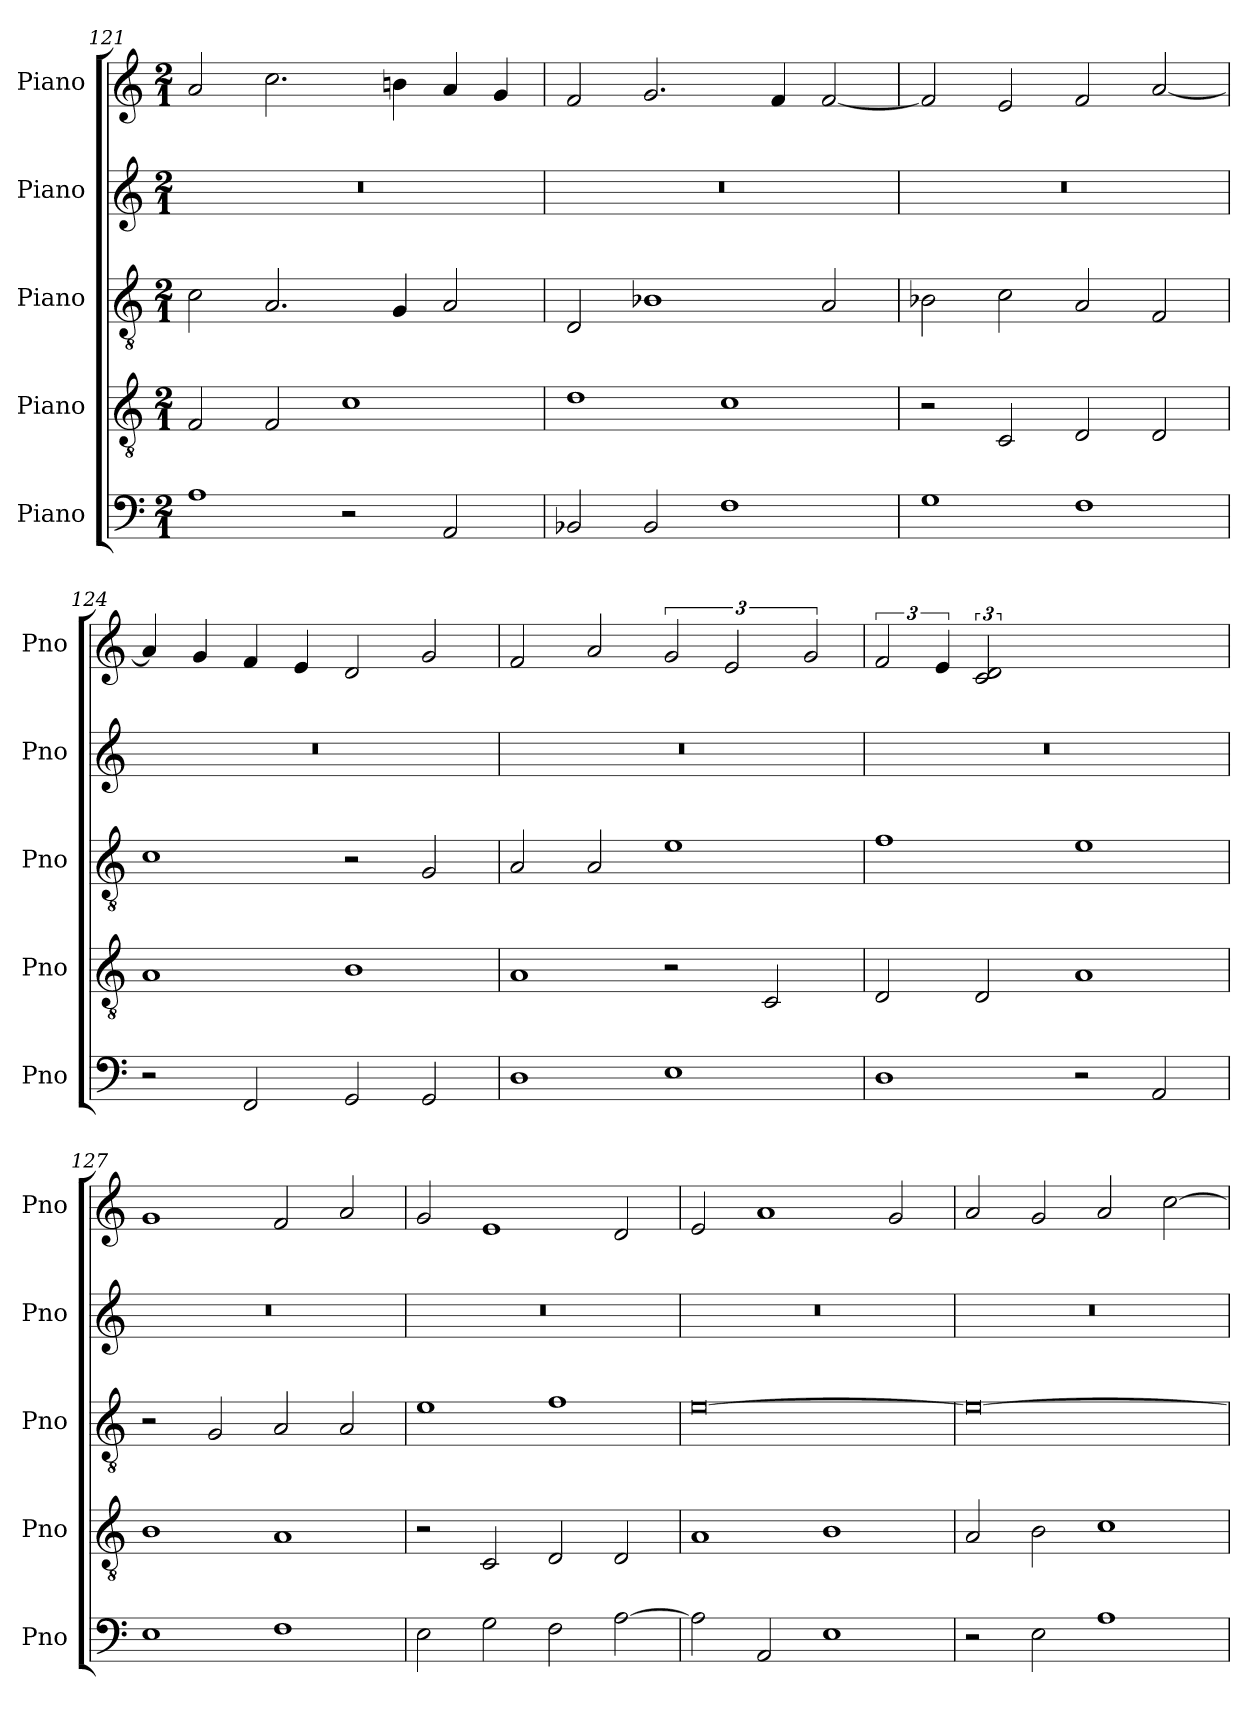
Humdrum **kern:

**kern	**kern	**kern	**kern	**kern
*part5	*part4	*part3	*part2	*part1
*staff5	*staff4	*staff3	*staff2	*staff1
*I"Piano	*I"Piano	*I"Piano	*I"Piano	*I"Piano
*I'Pno	*I'Pno	*I'Pno	*I'Pno	*I'Pno
*clefF4	*clefGv2	*clefGv2	*clefG2	*clefG2
*k[]	*k[]	*k[]	*k[]	*k[]
*M2/1	*M2/1	*M2/1	*M2/1	*M2/1
=121	=121	=121	=121	=121
1A	2F/	2c\	0r	2a/
.	2F/	2.A/	.	2.cc\
2r	1c	.	.	.
.	.	4G/	.	4bn\
2AA/	.	2A/	.	4a/
.	.	.	.	4g/
=122	=122	=122	=122	=122
2BB-X/	1d	2D/	0r	2f/
2BB-/	.	1B-X	.	2.g/
1F	1c	.	.	.
.	.	.	.	4f/
.	.	2A/	.	[2f/
=123	=123	=123	=123	=123
1G	2r	2B-X\	0r	2f/]
.	2C/	2c\	.	2e/
1F	2D/	2A/	.	2f/
.	2D/	2F/	.	[2a/
!!LO:PB:g=z
=124	=124	=124	=124	=124
2r	1A	1c	0r	4a/]
.	.	.	.	4g/
2FF/	.	.	.	4f/
.	.	.	.	4e/
2GG/	1B	2r	.	2d/
2GG/	.	2G/	.	2g/
=125	=125	=125	=125	=125
1D	1A	2A/	0r	2f/
.	.	2A/	.	2a/
1E	2r	1e	.	3g/
.	.	.	.	3e/
.	2C/	.	.	.
.	.	.	.	3g/
=126	=126	=126	=126	=126
1D	2D/	1f	0r	3f/
.	.	.	.	6e/
.	2D/	.	.	3c/ 3d/
.	.	.	.	6ryy
2r	1A	1e	.	1ryy
2AA/	.	.	.	.
=127	=127	=127	=127	=127
1E	1B	2r	0r	1g
.	.	2G/	.	.
1F	1A	2A/	.	2f/
.	.	2A/	.	2a/
!!LO:LB:g=z
=128	=128	=128	=128	=128
2E\	2r	1e	0r	2g/
2G\	2C/	.	.	1e
2F\	2D/	1f	.	.
[2A\	2D/	.	.	2d/
=129	=129	=129	=129	=129
2A\]	1A	[0e	0r	2e/
2AA/	.	.	.	1a
1E	1B	.	.	.
.	.	.	.	2g/
=130	=130	=130	=130	=130
2r	2A/	0e_	0r	2a/
2E\	2B\	.	.	2g/
1A	1c	.	.	2a/
.	.	.	.	[2cc\
=	=	=	=	=
*-	*-	*-	*-	*-
